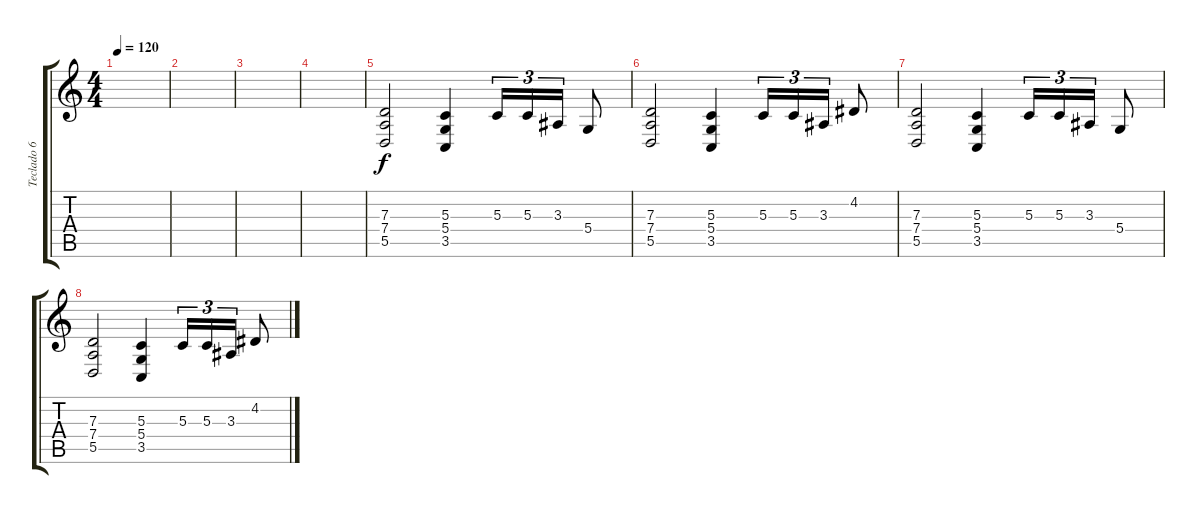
\track ("Teclado 6 (Organo Iglesia)" "Teclado 6 ") {instrument churchorgan}
\staff {score tabs}
\tuning (E4 B3 G3 D3 A2 E2) {hide}
\ts (4 4)
\tempo 120
\clef g2
\ks c
|
|
|
|
(7.3 7.4 5.5).2 (5.3 5.4 3.5).4 5.3.16{tu (3 2)} 5.3.16{tu (3 2)} 3.3.16{tu (3 2)} 5.4.8 |
(7.3 7.4 5.5).2 (5.3 5.4 3.5).4 5.3.16{tu (3 2)} 5.3.16{tu (3 2)} 3.3.16{tu (3 2)} 4.2.8 |
(7.3 7.4 5.5).2 (5.3 5.4 3.5).4 5.3.16{tu (3 2)} 5.3.16{tu (3 2)} 3.3.16{tu (3 2)} 5.4.8 |
(7.3 7.4 5.5).2 (5.3 5.4 3.5).4 5.3.16{tu (3 2)} 5.3.16{tu (3 2)} 3.3.16{tu (3 2)} 4.2.8
